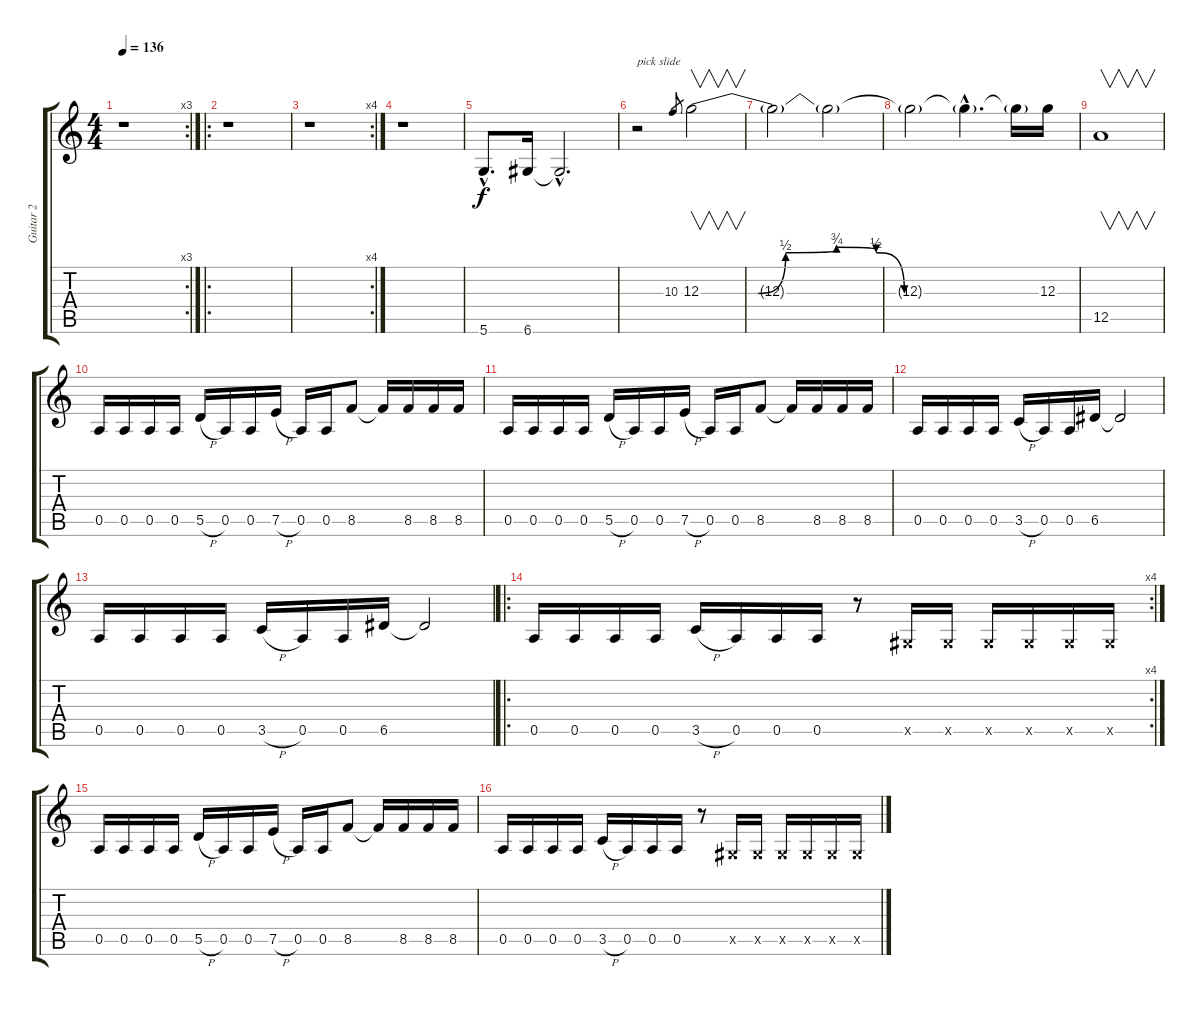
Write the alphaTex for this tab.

\track ("Guitar 2" "Guitar 2") {instrument overdrivenguitar}
\staff {score tabs}
\tuning (E4 B3 G3 D3 A2 D2) {hide}
\rc 3
\ts (4 4)
\tempo 136
\clef g2
\ks c
r.1{dy f} |
\ro
r.1 |
\rc 4
r.1 |
r.1 |
5.6{hac}.8{d} 6.6.16 6.6{hac t}.2{d} |
r.2{txt "pick slide"} 10.3.8{gr} 12.3{be (custom 0 0 10 0 15 2 24 3 31 2 36 0 60 0)}.2{v} |
12.3{t}.2 12.3{t}.2 |
12.3{t}.2 12.3{hac t}.4{d} 12.3{t}.16 12.3.16 |
12.5.1{v} |
0.5.16 0.5.16 0.5.16 0.5.16 5.5{h}.16 0.5.16 0.5.16 7.5{h}.16 0.5.16 0.5.16 8.5.8 8.5{t}.16 8.5.16 8.5.16 8.5.16 |
0.5.16 0.5.16 0.5.16 0.5.16 5.5{h}.16 0.5.16 0.5.16 7.5{h}.16 0.5.16 0.5.16 8.5.8 8.5{t}.16 8.5.16 8.5.16 8.5.16 |
0.5.16 0.5.16 0.5.16 0.5.16 3.5{h}.16 0.5.16 0.5.16 6.5.16 6.5{t}.2 |
0.5.16 0.5.16 0.5.16 0.5.16 3.5{h}.16 0.5.16 0.5.16 6.5.16 6.5{t}.2 |
\ro
\rc 4
0.5.16 0.5.16 0.5.16 0.5.16 3.5{h}.16 0.5.16 0.5.16 0.5.16 r.8 -1.5{x}.16 -1.5{x}.16 -1.5{x}.16 -1.5{x}.16 -1.5{x}.16 -1.5{x}.16 |
0.5.16 0.5.16 0.5.16 0.5.16 5.5{h}.16 0.5.16 0.5.16 7.5{h}.16 0.5.16 0.5.16 8.5.8 8.5{t}.16 8.5.16 8.5.16 8.5.16 |
0.5.16 0.5.16 0.5.16 0.5.16 3.5{h}.16 0.5.16 0.5.16 0.5.16 r.8 -1.5{x}.16 -1.5{x}.16 -1.5{x}.16 -1.5{x}.16 -1.5{x}.16 -1.5{x}.16
